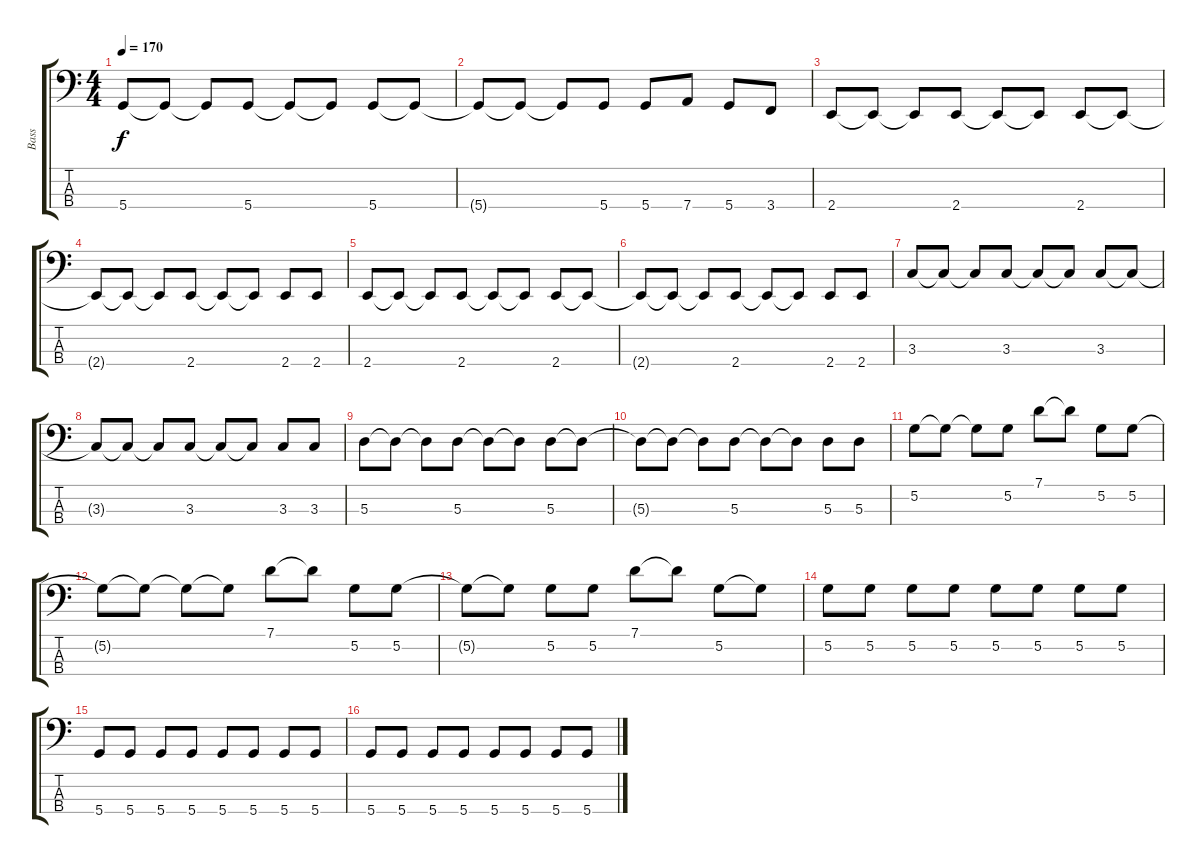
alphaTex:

\track ("Bass" "Bass") {instrument electricbassfinger}
\staff {score tabs}
\tuning (G2 D2 A1 D1) {hide}
\ts (4 4)
\tempo 170
\clef f4
\ks c
5.4.8{dy f} 5.4{t}.8 5.4{t}.8 5.4.8 5.4{t}.8 5.4{t}.8 5.4.8 5.4{t}.8 |
5.4{t}.8 5.4{t}.8 5.4{t}.8 5.4.8 5.4.8 7.4.8 5.4.8 3.4.8 |
2.4.8 2.4{t}.8 2.4{t}.8 2.4.8 2.4{t}.8 2.4{t}.8 2.4.8 2.4{t}.8 |
2.4{t}.8 2.4{t}.8 2.4{t}.8 2.4.8 2.4{t}.8 2.4{t}.8 2.4.8 2.4.8 |
2.4.8 2.4{t}.8 2.4{t}.8 2.4.8 2.4{t}.8 2.4{t}.8 2.4.8 2.4{t}.8 |
2.4{t}.8 2.4{t}.8 2.4{t}.8 2.4.8 2.4{t}.8 2.4{t}.8 2.4.8 2.4.8 |
3.3.8 3.3{t}.8 3.3{t}.8 3.3.8 3.3{t}.8 3.3{t}.8 3.3.8 3.3{t}.8 |
3.3{t}.8 3.3{t}.8 3.3{t}.8 3.3.8 3.3{t}.8 3.3{t}.8 3.3.8 3.3.8 |
5.3.8 5.3{t}.8 5.3{t}.8 5.3.8 5.3{t}.8 5.3{t}.8 5.3.8 5.3{t}.8 |
5.3{t}.8 5.3{t}.8 5.3{t}.8 5.3.8 5.3{t}.8 5.3{t}.8 5.3.8 5.3.8 |
5.2.8 5.2{t}.8 5.2{t}.8 5.2.8 7.1.8 7.1{t}.8 5.2.8 5.2.8 |
5.2{t}.8 5.2{t}.8 5.2{t}.8 5.2{t}.8 7.1.8 7.1{t}.8 5.2.8 5.2.8 |
5.2{t}.8 5.2{t}.8 5.2.8 5.2.8 7.1.8 7.1{t}.8 5.2.8 5.2{t}.8 |
5.2.8 5.2.8 5.2.8 5.2.8 5.2.8 5.2.8 5.2.8 5.2.8 |
5.4.8 5.4.8 5.4.8 5.4.8 5.4.8 5.4.8 5.4.8 5.4.8 |
5.4.8 5.4.8 5.4.8 5.4.8 5.4.8 5.4.8 5.4.8 5.4.8
